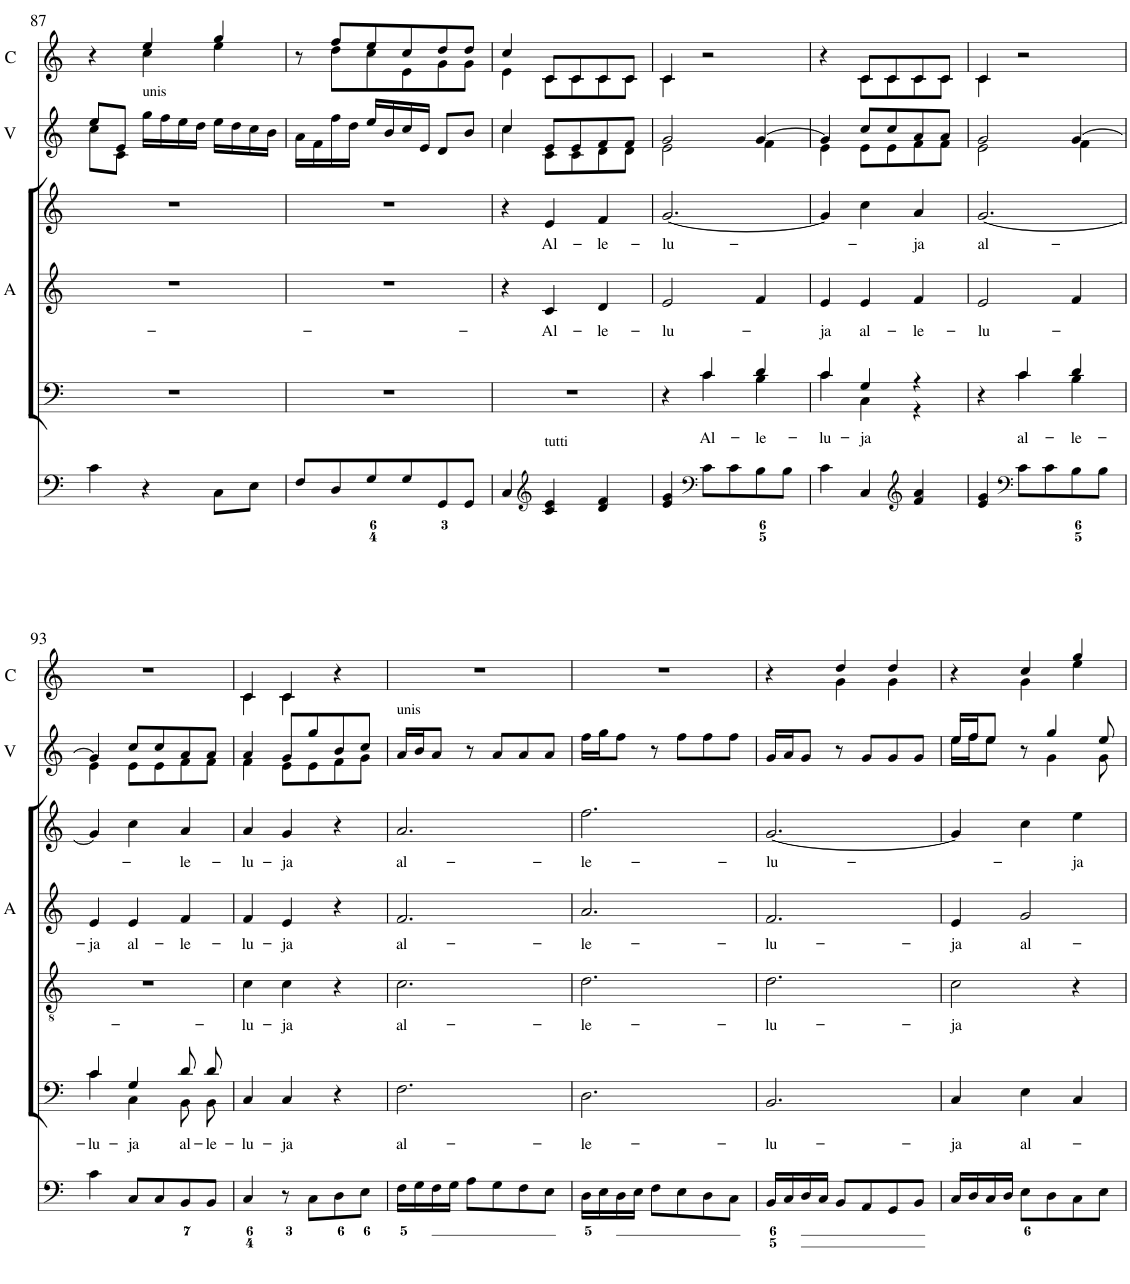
**kern	**kern	**kern	**kern	**text	**kern	**text	**kern	**text	**kern	**text	**kern	**kern
*part9	*part8	*part7	*part6	*part6	*part5	*part5	*part4	*part4	*part3	*part3	*part2	*part1
*staff9	*staff8	*staff7	*staff6	*staff6	*staff5	*staff5	*staff4	*staff4	*staff3	*staff3	*staff2	*staff1
*I"Violin	*I"Violin	*I"Organ	*I"Voice	*	*I"Tenor	*	*I"Alto	*	*I"Voice	*	*I"2 Violini	*I"2 Clarini in C
*I'Vln.	*I'Vln.	*	*	*	*	*	*I'A	*	*	*	*I'V	*I'C
!!LO:PB:g=z
*clefG2	*clefG2	*clefF4	*clefF4	*	*clefGv2	*	*clefG2	*	*clefG2	*	*clefG2	*clefG2
*k[]	*k[]	*k[]	*k[]	*	*k[]	*	*k[]	*	*k[]	*	*k[]	*k[]
*M3/4	*M3/4	*M3/4	*M3/4	*	*M3/4	*	*M3/4	*	*M3/4	*	*M3/4	*M3/4
=87	=87	=87	=87	=87	=87	=87	=87	=87	=87	=87	=87	=87
*	*	*	*	*	*	*	*	*	*	*	*^	*^
8cc	8ee	4c\	2.r	.	2.r	.	2.r	.	2.r	.	8ee/L	8cc\L	4r	4ryy
8c	8e	.	.	.	.	.	.	.	.	.	8e/J	8c\J	.	.
!	!	!	!	!	!	!	!	!	!	!	!LO:TX:a:t=unis	!	!	!
!	!LO:TX:a:t=unis	!	!	!	!	!	!	!	!	!	!	!	!	!
!LO:TX:a:t=unis	!	!	!	!	!	!	!	!	!	!	!	!	!	!
16ggLL	16ggLL	4r	.	.	.	.	.	.	.	.	16gg\LL	2ryy	4ee/	4cc\
16ff	16ff	.	.	.	.	.	.	.	.	.	16ff\	.	.	.
16ee	16ee	.	.	.	.	.	.	.	.	.	16ee\	.	.	.
16ddJJ	16ddJJ	.	.	.	.	.	.	.	.	.	16dd\JJ	.	.	.
16eeLL	16eeLL	8C\L	.	.	.	.	.	.	.	.	16ee\LL	.	4gg/	4ee\
16dd	16dd	.	.	.	.	.	.	.	.	.	16dd\	.	.	.
16cc	16cc	8E\J	.	.	.	.	.	.	.	.	16cc\	.	.	.
16bJJ	16bJJ	.	.	.	.	.	.	.	.	.	16b\JJ	.	.	.
*	*	*	*	*	*	*	*	*	*	*	*v	*v	*	*
=88	=88	=88	=88	=88	=88	=88	=88	=88	=88	=88	=88	=88	=88
16a	16a	8F/L	2.r	.	2.r	.	2.r	.	2.r	.	16a\LL	8r	8ryy
16f	16f	.	.	.	.	.	.	.	.	.	16f\	.	.
16ff	16ff	8D/	.	.	.	.	.	.	.	.	16ff\	8ff/L	8dd\L
16dd	16dd	.	.	.	.	.	.	.	.	.	16dd\JJ	.	.
16ee	16ee	8G/	.	.	.	.	.	.	.	.	16ee/LL	8ee/	8cc\
16b	16b	.	.	.	.	.	.	.	.	.	16b/	.	.
16cc	16cc	8G/	.	.	.	.	.	.	.	.	16cc/	8cc/	8e\
16e	16e	.	.	.	.	.	.	.	.	.	16e/JJ	.	.
8d	8d	8GG/	.	.	.	.	.	.	.	.	8d/L	8dd/	8g\
8b	8b	8GG/J	.	.	.	.	.	.	.	.	8b/J	8dd/J	8g\J
=89	=89	=89	=89	=89	=89	=89	=89	=89	=89	=89	=89	=89	=89
*	*	*	*	*	*	*	*	*	*	*	*^	*	*
4cc	4cc	4C/	2.r	.	2.r	.	4r	.	4r	.	4cc/	4cc\	4cc/	4e\
*	*	*clefG2	*	*	*	*	*	*	*	*	*	*	*	*
!	!	!LO:TX:a:t=tutti	!	!	!	!	!	!	!	!	!	!	!	!
!	!LO:TX:a:t=div	!	!	!	!	!	!	!	!	!	!	!	!	!
!LO:TX:a:t=div	!	!	!	!	!	!	!	!	!	!	!	!	!	!
!	!	!	!	!	!	!	!	!LO:LY:b	!	!LO:LY:b	!	!	!	!
8c	8e	4c/ 4e/	.	.	.	.	4c/	Al-	4e/	Al-	8e/L	8c\L	8c/L	8c\L
8c	8e	.	.	.	.	.	.	.	.	.	8e/	8c\	8c/	8c\
!	!	!	!	!	!	!	!	!LO:LY:b	!	!LO:LY:b	!	!	!	!
8d	8f	4d/ 4f/	.	.	.	.	4d/	-le-	4f/	-le-	8f/	8d\	8c/	8c\
8d	8f	.	.	.	.	.	.	.	.	.	8f/J	8d\J	8c/J	8c\J
=90	=90	=90	=90	=90	=90	=90	=90	=90	=90	=90	=90	=90	=90	=90
*	*	*	*^	*	*	*	*	*	*	*	*	*	*	*
!	!	!	!	!	!	!	!	!	!LO:LY:b	!	!LO:LY:b	!	!	!	!
2e	2g	4e/ 4g/	4r	4ryy	.	2.r	.	2e/	-lu-	[2.g/	-lu-	2g/	2e\	4c/	4c\
*	*	*clefF4	*	*	*	*	*	*	*	*	*	*	*	*	*
!	!	!	!	!	!LO:LY:b	!	!	!	!	!	!	!	!	!	!
.	.	8c\L	4c/	4c\	Al-	.	.	.	.	.	.	.	.	2r	2ryy
.	.	8c\	.	.	.	.	.	.	.	.	.	.	.	.	.
!	!	!	!	!	!LO:LY:b	!	!	!	!	!	!	!	!	!	!
4f	[4g	8B\	4d/	4B\	-le-	.	.	4f/	.	.	.	[4g/	4f\	.	.
.	.	8B\J	.	.	.	.	.	.	.	.	.	.	.	.	.
=91	=91	=91	=91	=91	=91	=91	=91	=91	=91	=91	=91	=91	=91	=91	=91
!	!	!	!	!	!LO:LY:b	!	!	!	!LO:LY:b	!	!	!	!	!	!
4e	4g]	4c\	4c/	4c\	-lu-	2.r	.	4e/	-ja	4g/]	.	4g/]	4e\	4r	4ryy
!	!	!	!	!	!LO:LY:b	!	!	!	!LO:LY:b	!	!	!	!	!	!
8e	8cc	4C/	4G/	4C\	-ja	.	.	4e/	al-	4cc\	.	8cc/L	8e\L	8c/L	8c\L
8e	8cc	.	.	.	.	.	.	.	.	.	.	8cc/	8e\	8c/	8c\
*	*	*clefG2	*	*	*	*	*	*	*	*	*	*	*	*	*
!	!	!	!	!	!	!	!	!	!LO:LY:b	!	!LO:LY:b	!	!	!	!
8f	8a	4f/ 4a/	4r	4r	.	.	.	4f/	-le-	4a/	-ja	8a/	8f\	8c/	8c\
8f	8a	.	.	.	.	.	.	.	.	.	.	8a/J	8f\J	8c/J	8c\J
=92	=92	=92	=92	=92	=92	=92	=92	=92	=92	=92	=92	=92	=92	=92	=92
!	!	!	!	!	!	!	!	!	!LO:LY:b	!	!LO:LY:b	!	!	!	!
2e	2g	4e/ 4g/	4r	4ryy	.	2.r	.	2e/	-lu-	[2.g/	al-	2g/	2e\	4c/	4c\
*	*	*clefF4	*	*	*	*	*	*	*	*	*	*	*	*	*
!	!	!	!	!	!LO:LY:b	!	!	!	!	!	!	!	!	!	!
.	.	8c\L	4c/	4c\	al-	.	.	.	.	.	.	.	.	2r	2ryy
.	.	8c\	.	.	.	.	.	.	.	.	.	.	.	.	.
!	!	!	!	!	!LO:LY:b	!	!	!	!	!	!	!	!	!	!
4f	[4g	8B\	4d/	4B\	-le-	.	.	4f/	.	.	.	[4g/	4f\	.	.
.	.	8B\J	.	.	.	.	.	.	.	.	.	.	.	.	.
*	*	*	*	*	*	*	*	*	*	*	*	*	*	*v	*v
!!LO:LB:g=z
=93	=93	=93	=93	=93	=93	=93	=93	=93	=93	=93	=93	=93	=93	=93
!	!	!	!	!	!LO:LY:b	!	!	!	!LO:LY:b	!	!	!	!	!
4e	4g]	4c\	4c/	4c\	-lu-	2.r	.	4e/	-ja	4g/]	.	4g/]	4e\	2.r
!	!	!	!	!	!LO:LY:b	!	!	!	!LO:LY:b	!	!	!	!	!
8e	8cc	8C/L	4G/	4C\	-ja	.	.	4e/	al-	4cc\	.	8cc/L	8e\L	.
8e	8cc	8C/	.	.	.	.	.	.	.	.	.	8cc/	8e\	.
!	!	!	!	!	!LO:LY:b	!	!	!	!LO:LY:b	!	!LO:LY:b	!	!	!
8f	8a	8BB/	8d/L	8BB\L	al-	.	.	4f/	-le-	4a/	-le-	8a/	8f\	.
!	!	!	!	!	!LO:LY:b	!	!	!	!	!	!	!	!	!
8f	8a	8BB/J	8d/J	8BB\J	-le-	.	.	.	.	.	.	8a/J	8f\J	.
=94	=94	=94	=94	=94	=94	=94	=94	=94	=94	=94	=94	=94	=94	=94
!	!	!	!	!	!LO:LY:b	!	!LO:LY:b	!	!LO:LY:b	!	!LO:LY:b	!	!	!
*	*	*	*v	*v	*	*	*	*	*	*	*	*	*	*^
4f	4a	4C/	4C/	lu-	4c\	lu-	4f/	-lu-	4a/	-lu-	4a/	4f\	4c/	4c\
!	!	!	!	!LO:LY:b	!	!LO:LY:b	!	!LO:LY:b	!	!LO:LY:b	!	!	!	!
8e	8g	8r	4C/	-ja	4c\	-ja	4e/	-ja	4g/	-ja	8g/L	8e\L	4c/	4c\
8e	8gg	8C\L	.	.	.	.	.	.	.	.	8gg/	8e\	.	.
8f	8b	8D\	4r	.	4r	.	4r	.	4r	.	8b/	8f\	4r	4ryy
8g	8cc	8E\J	.	.	.	.	.	.	.	.	8cc/J	8g\J	.	.
*	*	*	*	*	*	*	*	*	*	*	*	*	*v	*v
=95	=95	=95	=95	=95	=95	=95	=95	=95	=95	=95	=95	=95	=95
!	!	!	!	!	!	!	!	!	!	!	!LO:TX:a:t=unis	!	!
!	!LO:TX:a:t=unis	!	!	!	!	!	!	!	!	!	!	!	!
!LO:TX:a:t=unis	!	!	!	!	!	!	!	!	!	!	!	!	!
!	!	!	!	!LO:LY:b	!	!LO:LY:b	!	!LO:LY:b	!	!LO:LY:b	!	!	!
*	*	*	*	*	*	*	*	*	*	*	*v	*v	*
16a	16a	16F\LL	2.F\	al-	2.c\	al-	2.f/	al-	2.a/	al-	16a/LL	2.r
16b	16b	16G\	.	.	.	.	.	.	.	.	16b/J	.
8a	8a	16F\	.	.	.	.	.	.	.	.	8a/J	.
.	.	16G\JJ	.	.	.	.	.	.	.	.	.	.
8r	8r	8A\L	.	.	.	.	.	.	.	.	8r	.
8a	8a	8G\	.	.	.	.	.	.	.	.	8a/L	.
8a	8a	8F\	.	.	.	.	.	.	.	.	8a/	.
8a	8a	8E\J	.	.	.	.	.	.	.	.	8a/J	.
=96	=96	=96	=96	=96	=96	=96	=96	=96	=96	=96	=96	=96
!	!	!	!	!LO:LY:b	!	!LO:LY:b	!	!LO:LY:b	!	!LO:LY:b	!	!
16ff	16ff	16D\LL	2.D\	-le-	2.d\	-le-	2.a/	-le-	2.ff\	-le-	16ff\LL	2.r
16gg	16gg	16E\	.	.	.	.	.	.	.	.	16gg\J	.
8ff	8ff	16D\	.	.	.	.	.	.	.	.	8ff\J	.
.	.	16E\JJ	.	.	.	.	.	.	.	.	.	.
8r	8r	8F\L	.	.	.	.	.	.	.	.	8r	.
8ff	8ff	8E\	.	.	.	.	.	.	.	.	8ff\L	.
8ff	8ff	8D\	.	.	.	.	.	.	.	.	8ff\	.
8ff	8ff	8C\J	.	.	.	.	.	.	.	.	8ff\J	.
=97	=97	=97	=97	=97	=97	=97	=97	=97	=97	=97	=97	=97
!	!	!	!	!LO:LY:b	!	!LO:LY:b	!	!LO:LY:b	!	!LO:LY:b	!	!
*	*	*	*	*	*	*	*	*	*	*	*	*^
16g	16g	16BB/LL	2.BB/	-lu-	2.d\	-lu-	2.f/	-lu-	[2.g/	-lu-	16g/LL	4r	4ryy
16a	16a	16C/	.	.	.	.	.	.	.	.	16a/J	.	.
8g	8g	16D/	.	.	.	.	.	.	.	.	8g/J	.	.
.	.	16C/JJ	.	.	.	.	.	.	.	.	.	.	.
8r	8r	8BB/L	.	.	.	.	.	.	.	.	8r	4dd/	4g\
8g	8g	8AA/	.	.	.	.	.	.	.	.	8g/L	.	.
8g	8g	8GG/	.	.	.	.	.	.	.	.	8g/	4dd/	4g\
8g	8g	8BB/J	.	.	.	.	.	.	.	.	8g/J	.	.
=98	=98	=98	=98	=98	=98	=98	=98	=98	=98	=98	=98	=98	=98
!	!	!	!	!LO:LY:b	!	!LO:LY:b	!	!LO:LY:b	!	!	!	!	!
*	*	*	*	*	*	*	*	*	*	*	*^	*	*
16ee	16ee	16C/LL	4C/	-ja	2c\	-ja	4e/	-ja	4g/]	.	16ee/LL	16ee\LL	4r	4ryy
16ff	16ff	16D/	.	.	.	.	.	.	.	.	16ff/J	16ff\J	.	.
8ee	8ee	16C/	.	.	.	.	.	.	.	.	8ee/J	8ee\J	.	.
.	.	16D/JJ	.	.	.	.	.	.	.	.	.	.	.	.
!	!	!	!	!LO:LY:b	!	!	!	!LO:LY:b	!	!	!	!	!	!
8r	8r	8E\L	4E\	al-	.	.	2g/	al-	4cc\	.	8r	8ryy	4cc/	4g\
!	!LO:TX:a:t=div	!	!	!	!	!	!	!	!	!	!	!	!	!
!LO:TX:a:t=div	!	!	!	!	!	!	!	!	!	!	!	!	!	!
4g	4gg	8D\	.	.	.	.	.	.	.	.	4gg/	4g\	.	.
!	!	!	!	!	!	!	!	!	!	!LO:LY:b	!	!	!	!
.	.	8C\	4C/	.	4r	.	.	.	4ee\	-ja	.	.	4gg/	4ee\
8g	8ee	8E\J	.	.	.	.	.	.	.	.	8ee/	8g\	.	.
*	*	*	*	*	*	*	*	*	*	*	*v	*v	*	*
*	*	*	*	*	*	*	*	*	*	*	*	*v	*v
=	=	=	=	=	=	=	=	=	=	=	=	=
*-	*-	*-	*-	*-	*-	*-	*-	*-	*-	*-	*-	*-
